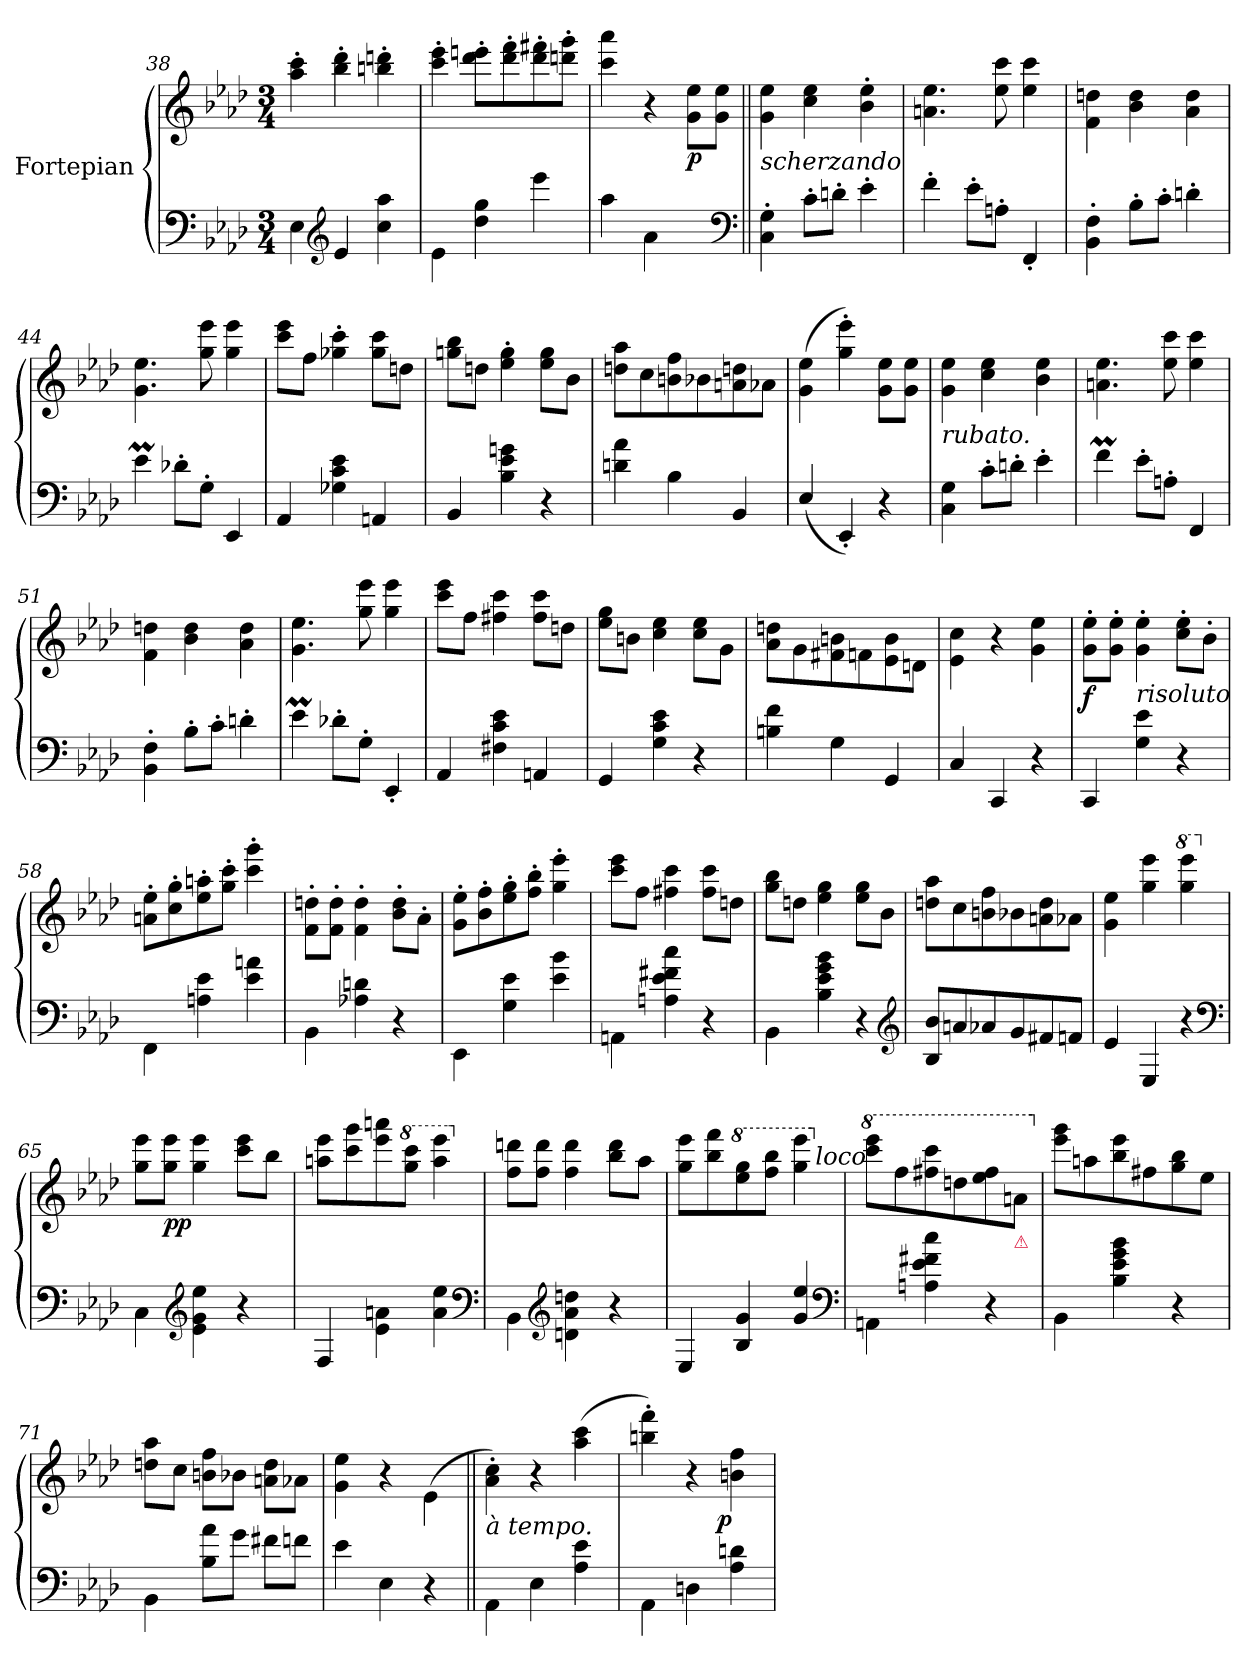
**kern	**kern	**dynam
*part2	*part1	*part1
*staff2	*staff1	*staff1
*	*I"Fortepian	*
*clefF4	*clefG2	*
*k[b-e-a-d-]	*k[b-e-a-d-]	*
*M3/4	*M3/4	*
=38	=38	=38
4E-\	4aa-'\ 4ccc'\	.
*clefG2	*	*
4e-/	4bb-'\ 4ddd-'\	.
4cc\ 4aa-\	4bbn'\ 4dddn'\	.
=39	=39	=39
4e-\	4ccc'\ 4eee-'\	.
4dd-\ 4gg\	8ddd-'\ 8eeen'\L	.
.	8ddd-'\ 8fff'\	.
4eee-\	8ddd-'\ 8fff#X'\	.
.	8dddn'\ 8ggg'\J	.
=40	=40	=40
4aa-\	4ccc\ 4aaa-\	.
4a-\	4r	.
4ryy	8g\ 8ee-\L	p
.	8g\ 8ee-\J	.
*clefF4	*	*
=41||	=41||	=41||
!	!LO:TX:b:i:t=scherzando	!
4C'\ 4G'\	4g\ 4ee-\	.
8c'\L	4cc\ 4ee-\	.
8dn'\J	.	.
4e-'\	4b-'\ 4ee-'\	.
=42	=42	=42
4f'\	4.an\ 4.ee-\	.
8e-'\L	.	.
8An'\J	8ee-\ 8ccc\	.
4FF'/	4ee-\ 4ccc\	.
=43	=43	=43
4BB-'\ 4F'\	4f\ 4ddn\	.
8B-'\L	4b-\ 4dd\	.
8c'\J	.	.
4dn'\	4a-\ 4dd\	.
=44	=44	=44
4e-M\	4.g\ 4.ee-\	.
8d-X'\L	.	.
8G'\J	8gg\ 8eee-\	.
4EE-/	4gg\ 4eee-\	.
=45	=45	=45
4AA-/	8ccc\ 8eee-\L	.
.	8ff\J	.
4G-X\ 4c\ 4e-\	4gg-X'\ 4ccc'\	.
4AAn/	8gg-\ 8ccc\L	.
.	8ddn\J	.
=46	=46	=46
4BB-/	8ggn\ 8bb-\L	.
.	8ddn\J	.
4B-\ 4e-\ 4gn\	4ee-'\ 4gg'\	.
4r	8ee-\ 8gg\L	.
.	8b-\J	.
=47	=47	=47
4dn\ 4a-\	8ddn\ 8aa-\L	.
.	8cc\	.
4B-\	8bn\ 8ff\	.
.	8b-X\	.
4BB-/	8an\ 8ddn\	.
.	8a-X\J	.
=48	=48	=48
(>4E-/	(4g\ 4ee-\	.
4EE-'/)	4gg'\ 4eee-'\)	.
4r	8g\ 8ee-\L	.
.	8g\ 8ee-\J	.
=49	=49	=49
!	!LO:TX:b:i:t=rubato.	!
4C\ 4G\	4g\ 4ee-\	.
8c'\L	4cc\ 4ee-\	.
8dn'\J	.	.
4e-'\	4b-\ 4ee-\	.
=50	=50	=50
4fM\	4.an\ 4.ee-\	.
8e-'\L	.	.
8An'\J	8ee-\ 8ccc\	.
4FF/	4ee-\ 4ccc\	.
=51	=51	=51
4BB-'\ 4F'\	4f\ 4ddn\	.
8B-'\L	4b-\ 4dd\	.
8c'\J	.	.
4dn'\	4a-\ 4dd\	.
=52	=52	=52
4e-M\	4.g\ 4.ee-\	.
8d-X'\L	.	.
8G'\J	8gg\ 8eee-\	.
4EE-'/	4gg\ 4eee-\	.
=53	=53	=53
4AA-/	8ccc\ 8eee-\L	.
.	8ff\J	.
4F#X\ 4c\ 4e-\	4ff#X\ 4ccc\	.
4AAn/	8ff#\ 8ccc\L	.
.	8ddn\J	.
=54	=54	=54
4GG/	8ee-\ 8gg\L	.
.	8bn\J	.
4G\ 4c\ 4e-\	4cc\ 4ee-\	.
4r	8cc\ 8ee-\L	.
.	8g\J	.
=55	=55	=55
4Bn\ 4f\	8a-\ 8ddn\L	.
.	8g\	.
4G\	8f#X\ 8bn\	.
.	8fn\	.
4GG/	8e-\ 8b\	.
.	8dn\J	.
=56	=56	=56
4C/	4e-\ 4cc\	.
4CC/	4r	.
4r	4g\ 4ee-\	.
=57	=57	=57
4CC/	8g'\ 8ee-'\L	f
.	8g'\ 8ee-'\J	.
!	!LO:TX:b:i:t=risoluto	!
4G\ 4e-\	4g'\ 4ee-'\	.
4r	8cc'\ 8ee-'\L	.
.	8b-'\J	.
=58	=58	=58
4FF\	8an'\ 8ee-'\L	.
.	8cc'\ 8gg'\	.
4An\ 4e-\	8ee-'\ 8aan'\	.
.	8gg'\ 8ccc'\J	.
4e-\ 4an\	4ccc'\ 4ggg'\	.
=59	=59	=59
4BB-\	8f'\ 8ddn'\L	.
.	8f'\ 8dd'\J	.
4A-X\ 4dn\	4f'\ 4dd'\	.
4r	8b-'\ 8dd'\L	.
.	8a-'\J	.
=60	=60	=60
4EE-\	8g'\ 8ee-'\L	.
.	8b-'\ 8ff'\	.
4G\ 4e-\	8ee-'\ 8gg'\	.
.	8ff'\ 8bb-'\J	.
4e-\ 4b-\	4gg'\ 4eee-'\	.
=61	=61	=61
4AAn\	8ccc\ 8eee-\L	.
.	8ff\J	.
4An\ 4e-\ 4f#X\ 4cc\	4ff#X\ 4ccc\	.
4r	8ff#\ 8ccc\L	.
.	8ddn\J	.
=62	=62	=62
4BB-\	8gg\ 8bb-\L	.
.	8ddn\J	.
4B-\ 4e-\ 4g\ 4b-\	4ee-\ 4gg\	.
4r	8ee-\ 8gg\L	.
.	8b-\J	.
*clefG2	*	*
=63	=63	=63
8B-/ 8b-/L	8ddn\ 8aa-\L	.
8an/	8cc\	.
8a-X/	8bn\ 8ff\	.
8g/	8b-X\	.
8f#X/	8an\ 8dd\	.
8fn/J	8a-X\J	.
=64	=64	=64
4e-/	4g\ 4ee-\	.
4E-/	4gg\ 4eee-\	.
*	*8va	*
4r	4ggg\ 4eeee-\	.
*clefF4	*	*
=65	=65	=65
*	*X8va	*
4C\	8gg\ 8eee-\L	.
.	8gg\ 8eee-\J	pp
*clefG2	*	*
4e-\ 4g\ 4ee-\	4gg\ 4eee-\	.
4r	8ccc\ 8eee-\L	.
.	8bb-\J	.
=66	=66	=66
4F/	8aan\ 8eee-\L	.
.	8ccc\ 8ggg\	.
4e-\ 4an\	8eee-\ 8aaan\	.
*	*8va	*
.	8ggg\ 8cccc\J	.
4a\ 4ee-\	4aaa\ 4eeee-\	.
*clefF4	*	*
=67	=67	=67
*	*X8va	*
4BB-\	8ff\ 8dddn\L	.
.	8ff\ 8ddd\J	.
*clefG2	*	*
4dn\ 4a-\ 4ddn\	4ff\ 4ddd\	.
4r	8bb-\ 8ddd\L	.
.	8aa-\J	.
=68	=68	=68
4E-/	8gg\ 8eee-\L	.
.	8bb-\ 8fff\	.
*	*8va	*
4B-/ 4g/	8eee-\ 8ggg\	.
.	8fff\ 8bbb-\J	.
4g/ 4ee-/	4ggg\ 4eeee-\	.
*clefF4	*	*
=69	=69	=69
*	*X8va	*
*	*8va	*
!	!LO:TX:a:i:rj:t=loco	!
4AAn\	8cccc\ 8eeee-\L	.
.	8fff\	.
4An\ 4e-\ 4f#X\ 4cc\	8fff#X\ 8cccc\	.
.	8dddn\	.
4r	8eee-\ 8fff#\	.
!	!LO:TX:b:color=crimson:t=⚠	!
.	8aan\J	.
=70	=70	=70
*	*X8va	*
4BB-\	8eee-\ 8ggg\L	.
.	8aan\	.
4B-\ 4e-\ 4g\ 4b-\	8bb-\ 8eee-\	.
.	8ff#X\	.
4r	8gg\ 8bb-\	.
.	8ee-\J	.
=71	=71	=71
4BB-\	8ddn\ 8aa-\L	.
.	8cc\J	.
8B-\ 8a-\L	8bn\ 8ff\L	.
8g\J	8b-X\J	.
8f#X\L	8an\ 8dd\L	.
8fn\J	8a-X\J	.
=72	=72	=72
4e-\	4g\ 4ee-\	.
4E-\	4r	.
4r	(4e-\	.
=73||	=73||	=73||
!	!LO:TX:b:i:t=à tempo.	!
4AA-\	4a-'\ 4cc'\)	.
4E-\	4r	.
4A-\ 4e-\	(4aa-\ 4ccc\	.
=74	=74	=74
4AA-\	4bbn'\ 4fff'\)	.
4Dn\	4r	.
!	!	!LO:DY:rj
4A-\ 4dn\	4bn\ 4ff\	p
=	=	=
*-	*-	*-
